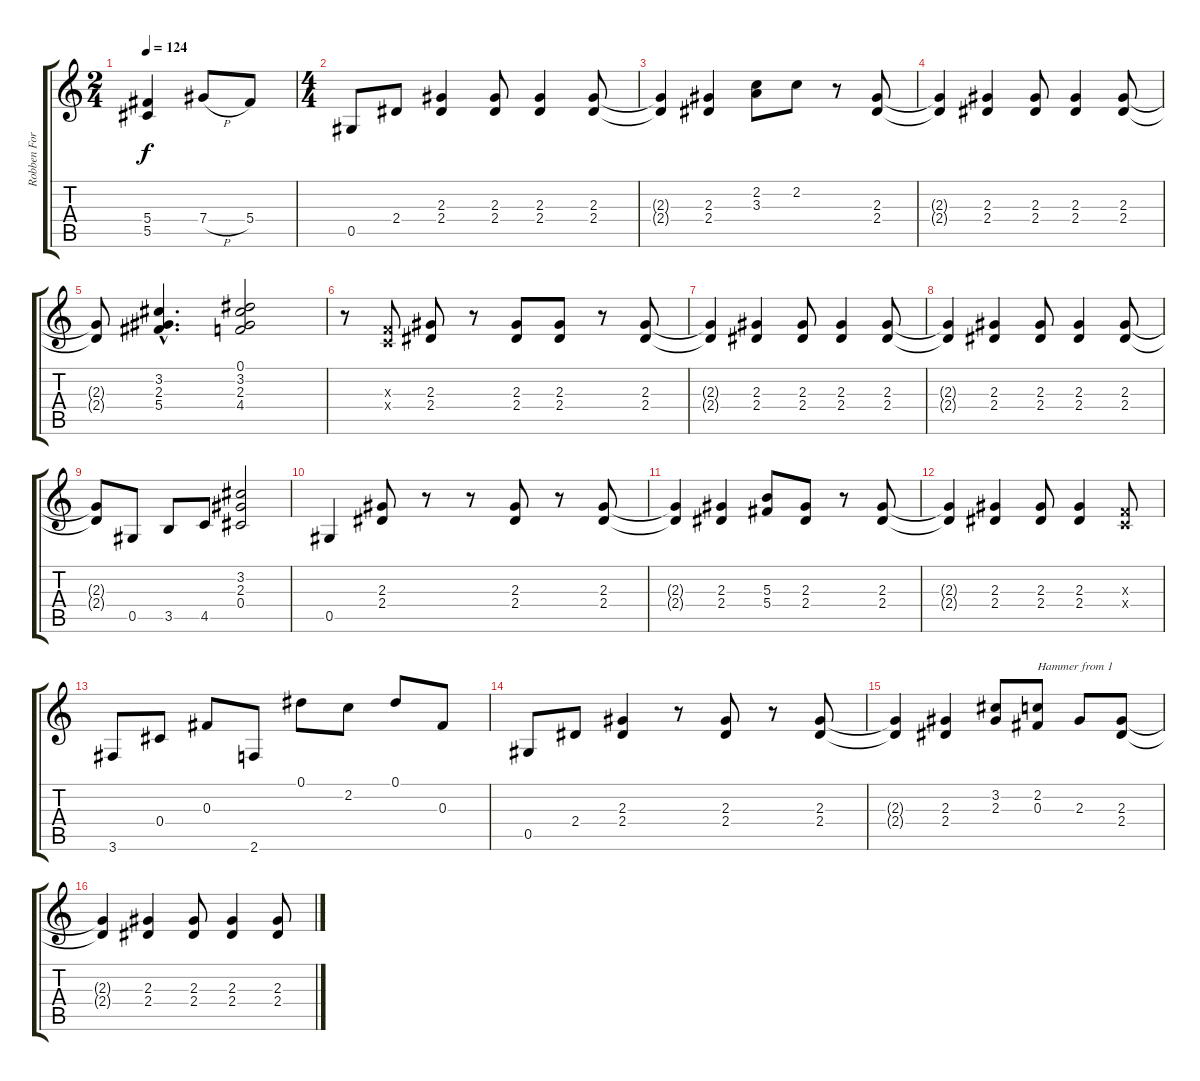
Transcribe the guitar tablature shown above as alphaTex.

\track ("Robben Ford" "Robben For") {instrument overdrivenguitar}
\staff {score tabs}
\tuning (Eb4 Bb3 Gb3 Db3 Ab2 Eb2) {hide}
\ts (2 4)
\tempo 124
\clef g2
\ks c
(5.4{t} 5.5{t}).4{dy f} 7.4{h}.8 5.4.8 |
\ts (4 4)
0.5.8 2.4.8 (2.3 2.4).4 (2.3 2.4).8 (2.3 2.4).4 (2.3 2.4).8 |
(2.3{t} 2.4{t}).4 (2.3 2.4).4 (2.2 3.3).8 2.2.8 r.8 (2.3 2.4).8 |
(2.3{t} 2.4{t}).4 (2.3 2.4).4 (2.3 2.4).8 (2.3 2.4).4 (2.3 2.4).8 |
(2.3{t} 2.4{t}).8 (3.2{hac} 2.3{hac} 5.4{hac}).4{d} (0.1 3.2 2.3 4.4).2 |
r.8 (-1.3{x} -1.4{x}).8 (2.3 2.4).8 r.8 (2.3 2.4).8 (2.3 2.4).8 r.8 (2.3 2.4).8 |
(2.3{t} 2.4{t}).4 (2.3 2.4).4 (2.3 2.4).8 (2.3 2.4).4 (2.3 2.4).8 |
(2.3{t} 2.4{t}).4 (2.3 2.4).4 (2.3 2.4).8 (2.3 2.4).4 (2.3 2.4).8 |
(2.3{t} 2.4{t}).8 0.5.8 3.5.8 4.5.8 (3.2 2.3 0.4).2 |
0.5.4 (2.3 2.4).8 r.8 r.8 (2.3 2.4).8 r.8 (2.3 2.4).8 |
(2.3{t} 2.4{t}).4 (2.3 2.4).4 (5.3 5.4).8 (2.3 2.4).8 r.8 (2.3 2.4).8 |
(2.3{t} 2.4{t}).4 (2.3 2.4).4 (2.3 2.4).8 (2.3 2.4).4 (-1.3{x} -1.4{x}).8 |
3.6.8 0.4.8 0.3.8 2.6.8 0.1.8 2.2.8 0.1.8 0.3.8 |
0.5.8 2.4.8 (2.3 2.4).4 r.8 (2.3 2.4).8 r.8 (2.3 2.4).8 |
(2.3{t} 2.4{t}).4 (2.3 2.4).4 (3.2 2.3).8 (2.2 0.3).8{txt "Hammer from 1"} 2.3.8 (2.3 2.4).8 |
(2.3{t} 2.4{t}).4 (2.3 2.4).4 (2.3 2.4).8 (2.3 2.4).4 (2.3 2.4).8
